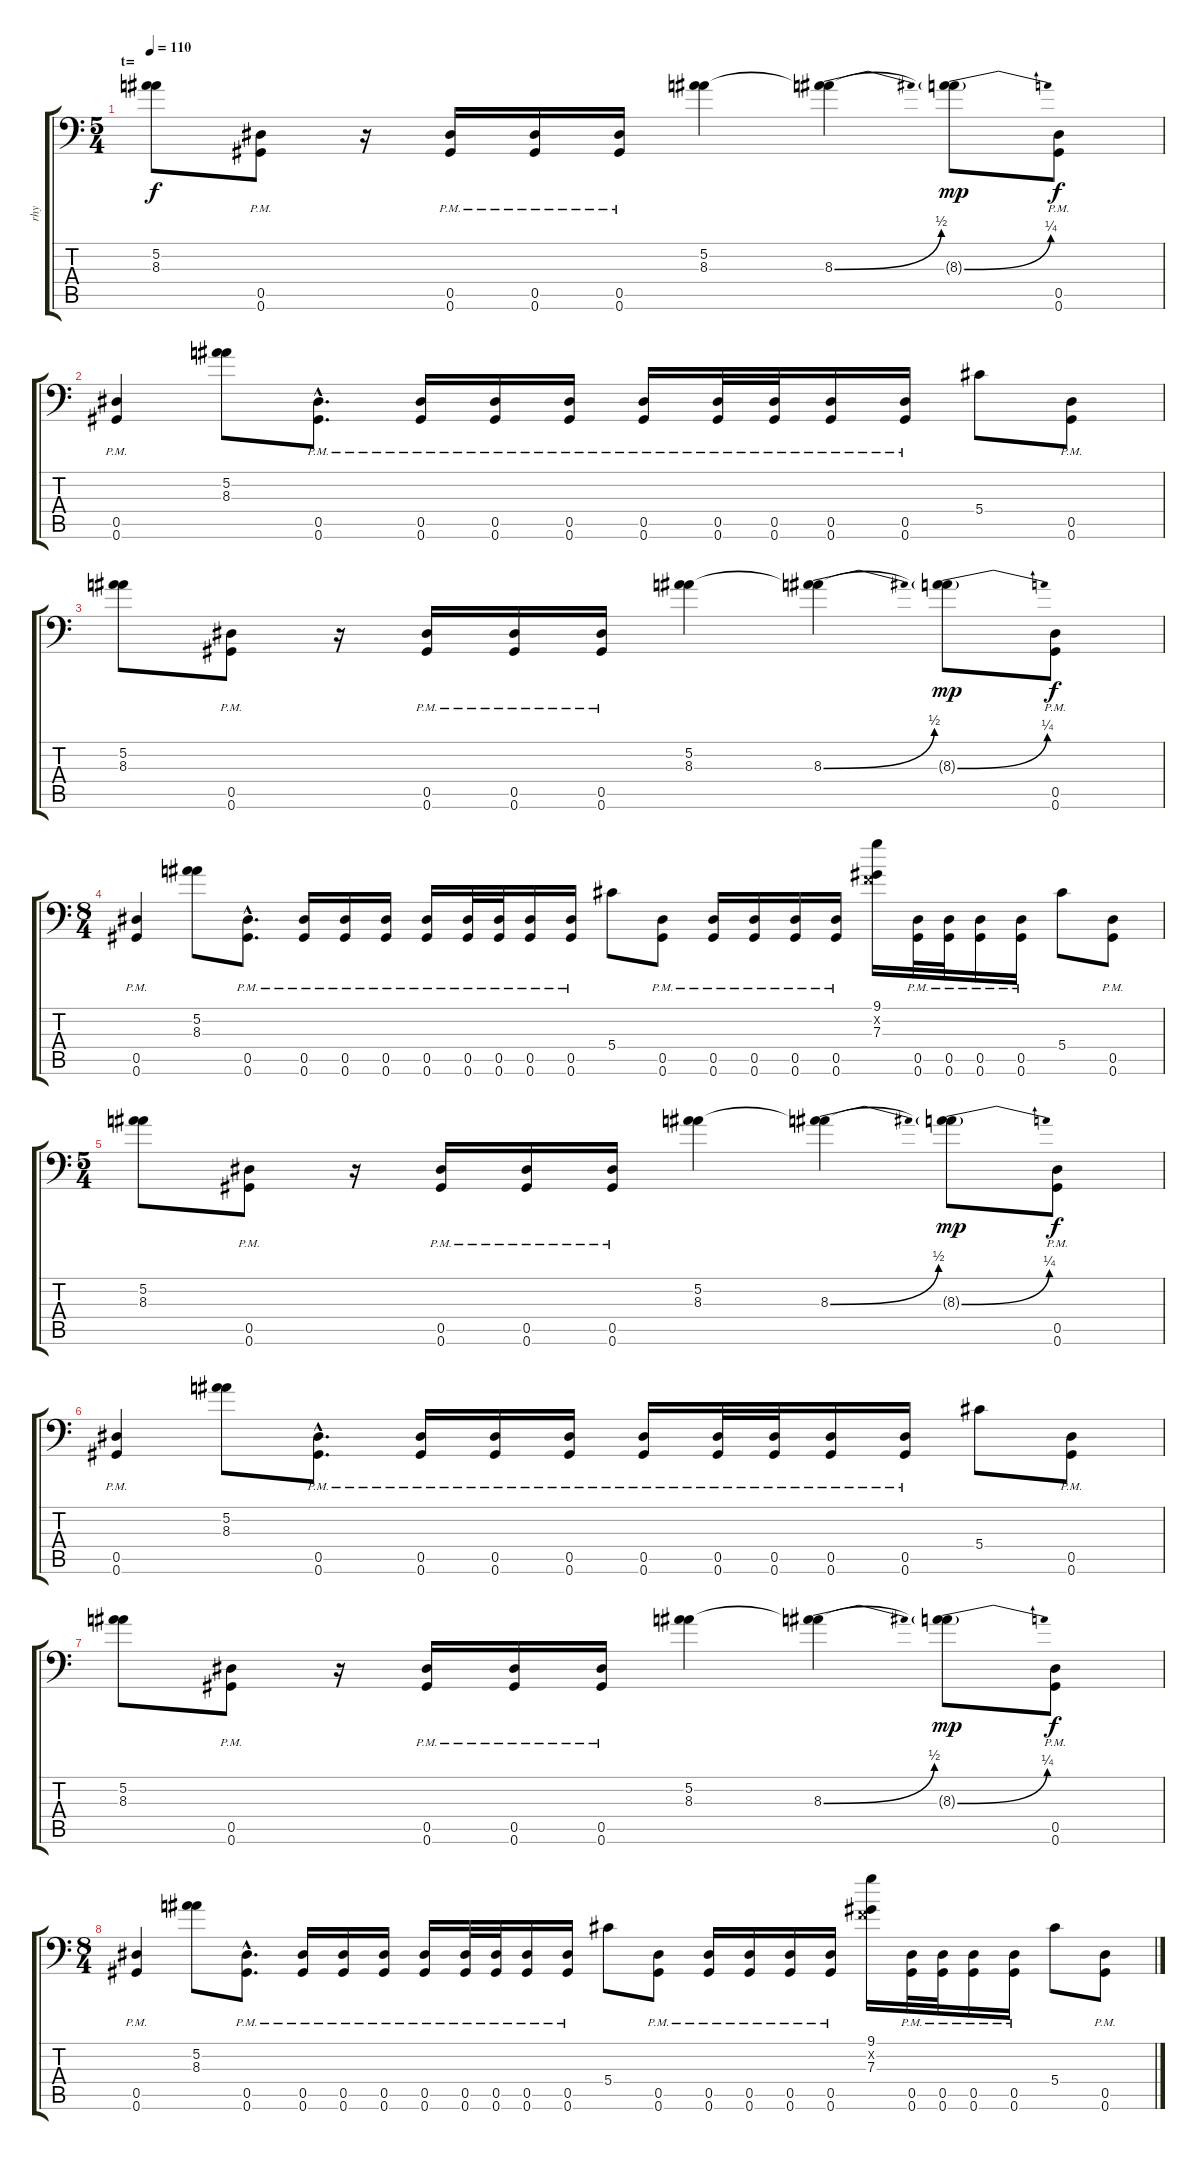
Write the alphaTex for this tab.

\track ("rhy" "rhy") {instrument overdrivenguitar}
\staff {score tabs}
\tuning (Bb3 F3 Db3 Ab2 Eb2 Ab1) {hide}
\ts (5 4)
\section ("" "t=")
\tempo 110
\clef f4
\ks c
(5.2 8.3).8{dy f} (0.5{pm} 0.6{pm}).8 r.16 (0.5{pm} 0.6{pm}).16 (0.5{pm} 0.6{pm}).16 (0.5{pm} 0.6{pm}).16 (5.2 8.3).4 (5.2{t} 8.3{be (bend 0 0 60 2)}).4 (5.2{t} 8.3{be (bend 0 0 60 1) g}).8{dy mp} (0.5{pm} 0.6{pm}).8{dy f} |
(0.5{pm} 0.6{pm}).4 (5.2 8.3).8 (0.5{hac pm} 0.6{hac pm}).8{d} (0.5{pm} 0.6{pm}).16 (0.5{pm} 0.6{pm}).16 (0.5{pm} 0.6{pm}).16 (0.5{pm} 0.6{pm}).16 (0.5{pm} 0.6{pm}).32 (0.5{pm} 0.6{pm}).32 (0.5 0.6{pm}).16 (0.5 0.6{pm}).16 5.4.8 (0.5{pm} 0.6{pm}).8 |
(5.2 8.3).8 (0.5{pm} 0.6{pm}).8 r.16 (0.5{pm} 0.6{pm}).16 (0.5{pm} 0.6{pm}).16 (0.5{pm} 0.6{pm}).16 (5.2 8.3).4 (5.2{t} 8.3{be (bend 0 0 60 2)}).4 (5.2{t} 8.3{be (bend 0 0 60 1) g}).8{dy mp} (0.5{pm} 0.6{pm}).8{dy f} |
\ts (8 4)
(0.5{pm} 0.6{pm}).4 (5.2 8.3).8 (0.5{hac pm} 0.6{hac pm}).8{d} (0.5{pm} 0.6{pm}).16 (0.5{pm} 0.6{pm}).16 (0.5{pm} 0.6{pm}).16 (0.5{pm} 0.6{pm}).16 (0.5{pm} 0.6{pm}).32 (0.5{pm} 0.6{pm}).32 (0.5 0.6{pm}).16 (0.5 0.6{pm}).16 5.4.8 (0.5{pm} 0.6{pm}).8 (0.5{pm} 0.6{pm}).16 (0.5{pm} 0.6{pm}).16 (0.5{pm} 0.6{pm}).16 (0.5{pm} 0.6{pm}).16 (9.1 0.2{x} 7.3).16 (0.5{pm} 0.6{pm}).32 (0.5{pm} 0.6{pm}).32 (0.5{pm} 0.6{pm}).16 (0.5{pm} 0.6{pm}).16 5.4.8 (0.5{pm} 0.6{pm}).8 |
\ts (5 4)
(5.2 8.3).8 (0.5{pm} 0.6{pm}).8 r.16 (0.5{pm} 0.6{pm}).16 (0.5{pm} 0.6{pm}).16 (0.5{pm} 0.6{pm}).16 (5.2 8.3).4 (5.2{t} 8.3{be (bend 0 0 60 2)}).4 (5.2{t} 8.3{be (bend 0 0 60 1) g}).8{dy mp} (0.5{pm} 0.6{pm}).8{dy f} |
(0.5{pm} 0.6{pm}).4 (5.2 8.3).8 (0.5{hac pm} 0.6{hac pm}).8{d} (0.5{pm} 0.6{pm}).16 (0.5{pm} 0.6{pm}).16 (0.5{pm} 0.6{pm}).16 (0.5{pm} 0.6{pm}).16 (0.5{pm} 0.6{pm}).32 (0.5{pm} 0.6{pm}).32 (0.5 0.6{pm}).16 (0.5 0.6{pm}).16 5.4.8 (0.5{pm} 0.6{pm}).8 |
(5.2 8.3).8 (0.5{pm} 0.6{pm}).8 r.16 (0.5{pm} 0.6{pm}).16 (0.5{pm} 0.6{pm}).16 (0.5{pm} 0.6{pm}).16 (5.2 8.3).4 (5.2{t} 8.3{be (bend 0 0 60 2)}).4 (5.2{t} 8.3{be (bend 0 0 60 1) g}).8{dy mp} (0.5{pm} 0.6{pm}).8{dy f} |
\ts (8 4)
(0.5{pm} 0.6{pm}).4 (5.2 8.3).8 (0.5{hac pm} 0.6{hac pm}).8{d} (0.5{pm} 0.6{pm}).16 (0.5{pm} 0.6{pm}).16 (0.5{pm} 0.6{pm}).16 (0.5{pm} 0.6{pm}).16 (0.5{pm} 0.6{pm}).32 (0.5{pm} 0.6{pm}).32 (0.5 0.6{pm}).16 (0.5 0.6{pm}).16 5.4.8 (0.5{pm} 0.6{pm}).8 (0.5{pm} 0.6{pm}).16 (0.5{pm} 0.6{pm}).16 (0.5{pm} 0.6{pm}).16 (0.5{pm} 0.6{pm}).16 (9.1 0.2{x} 7.3).16 (0.5{pm} 0.6{pm}).32 (0.5{pm} 0.6{pm}).32 (0.5{pm} 0.6{pm}).16 (0.5{pm} 0.6{pm}).16 5.4.8 (0.5{pm} 0.6{pm}).8
